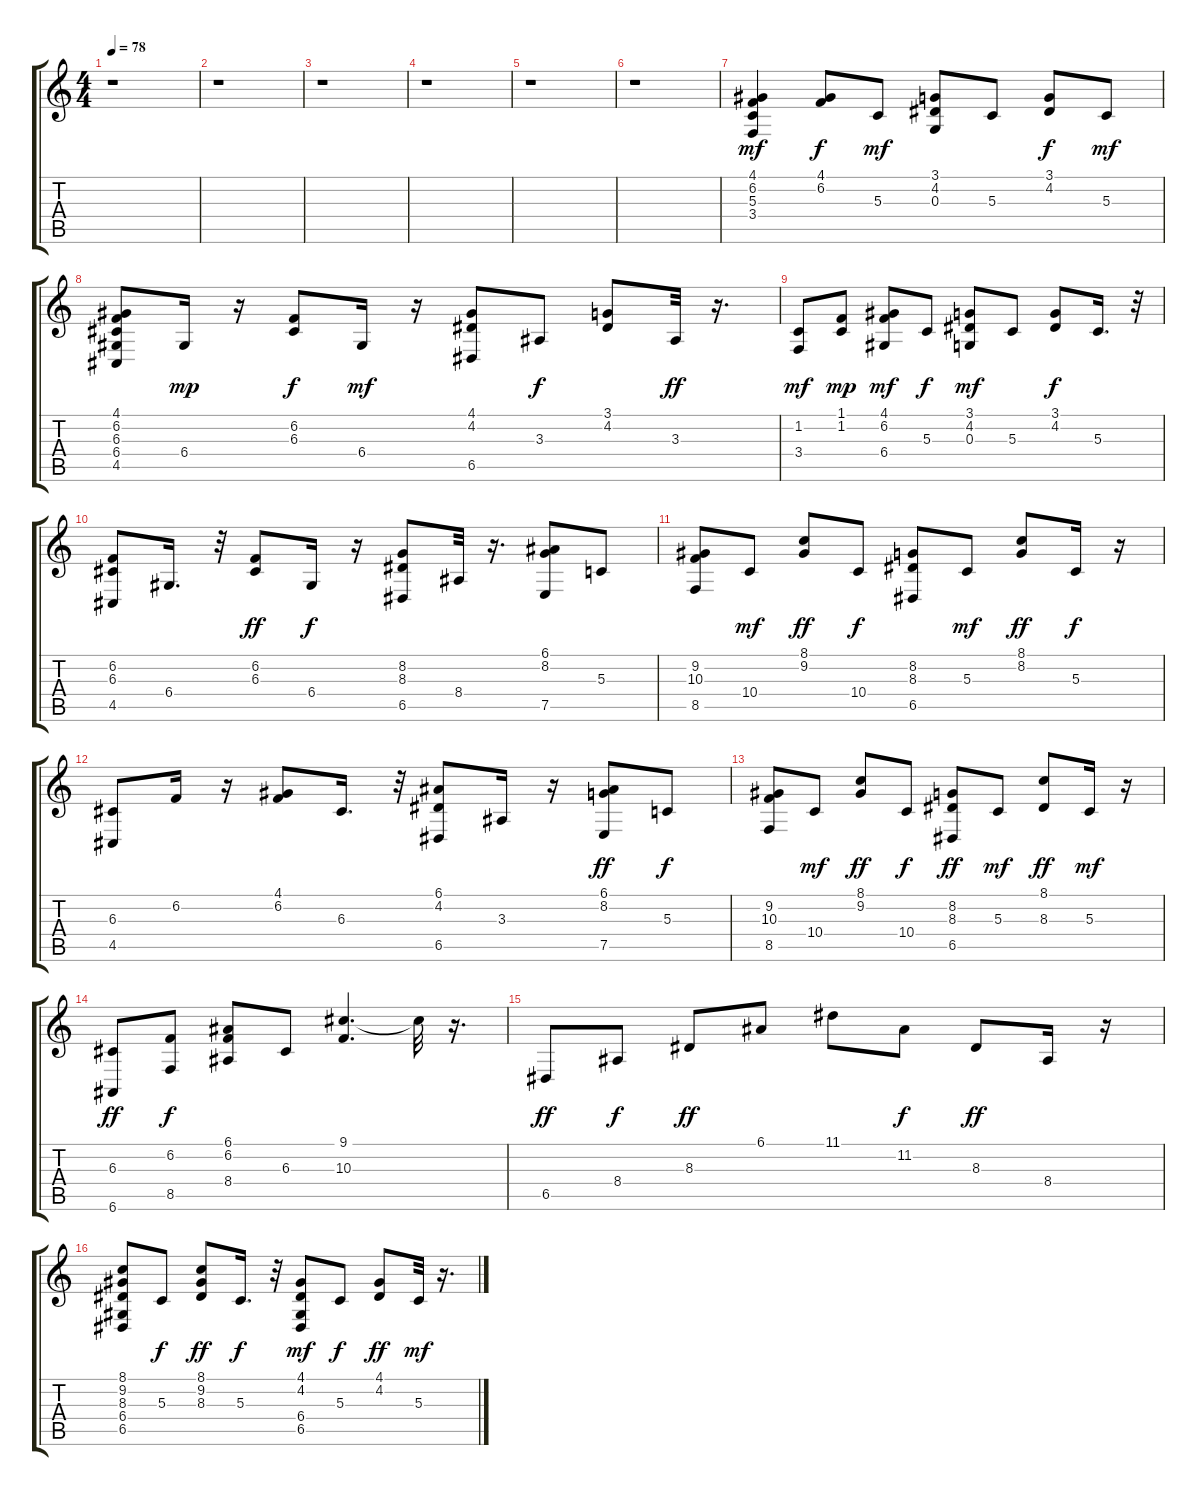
\track "" {instrument electricpiano1}
\staff {score tabs}
\tuning (E4 B3 G3 D3 A2 E2) {hide}
\ts (4 4)
\tempo 78
\clef g2
\ks c
r.1{dy mf} |
r.1 |
r.1 |
r.1 |
r.1 |
r.1 |
(4.1 6.2 5.3 3.4).4 (4.1 6.2).8{dy f} 5.3.8{dy mf} (3.1 4.2 0.3).8 5.3.8 (3.1 4.2).8{dy f} 5.3.8{dy mf} |
(4.1 6.2 6.3 6.4 4.5).8 6.4.16{dy mp} r.16 (6.2 6.3).8{dy f} 6.4.16{dy mf} r.16 (4.1 4.2 6.5).8 3.3.8{dy f} (3.1 4.2).8 3.3.32{dy ff} r.16{d} |
(1.2 3.4).8{dy mf} (1.1 1.2).8{dy mp} (4.1 6.2 6.4).8{dy mf} 5.3.8{dy f} (3.1 4.2 0.3).8{dy mf} 5.3.8 (3.1 4.2).8{dy f} 5.3.16{d} r.32 |
(6.2 6.3 4.5).8 6.4.16{d} r.32 (6.2 6.3).8{dy ff} 6.4.16{dy f} r.16 (8.2 8.3 6.5).8 8.4.32 r.16{d} (6.1 8.2 7.5).8 5.3.8 |
(9.2 10.3 8.5).8 10.4.8{dy mf} (8.1 9.2).8{dy ff} 10.4.8{dy f} (8.2 8.3 6.5).8 5.3.8{dy mf} (8.1 8.2).8{dy ff} 5.3.16{dy f} r.16 |
(6.3 4.5).8 6.2.16 r.16 (4.1 6.2).8 6.3.16{d} r.32 (6.1 4.2 6.5).8 3.3.16 r.16 (6.1 8.2 7.5).8{dy ff} 5.3.8{dy f} |
(9.2 10.3 8.5).8 10.4.8{dy mf} (8.1 9.2).8{dy ff} 10.4.8{dy f} (8.2 8.3 6.5).8{dy ff} 5.3.8{dy mf} (8.1 8.3).8{dy ff} 5.3.16{dy mf} r.16 |
(6.3 6.6).8{dy ff} (6.2 8.5).8{dy f} (6.1 6.2 8.4).8 6.3.8 (9.1 10.3).4{d} 9.1{t}.32 r.16{d} |
6.5.8{dy ff} 8.4.8{dy f} 8.3.8{dy ff} 6.1.8 11.1.8 11.2.8{dy f} 8.3.8{dy ff} 8.4.16 r.16 |
(8.1 9.2 8.3 6.4 6.5).8 5.3.8{dy f} (8.1 9.2 8.3).8{dy ff} 5.3.16{d dy f} r.32 (4.1 4.2 6.4 6.5).8{dy mf} 5.3.8{dy f} (4.1 4.2).8{dy ff} 5.3.32{dy mf} r.16{d}
